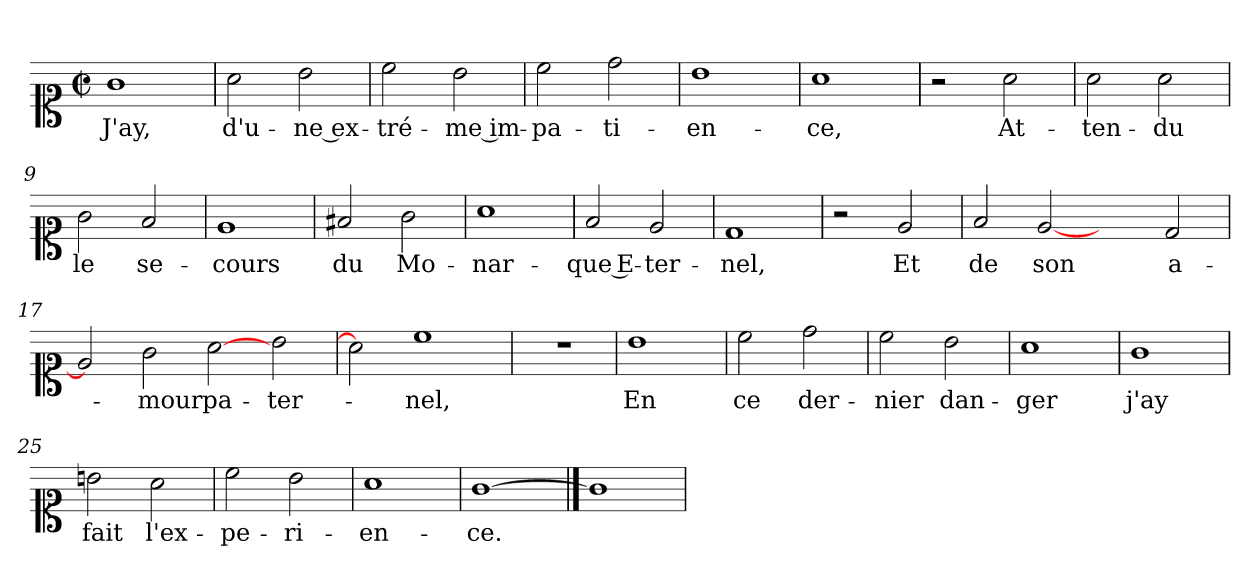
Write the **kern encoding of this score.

**kern	**text
*part1	*part1
*staff1	*staff1
*clefC1	*
*k[]	*
*C:	*
*M2/2	*
*met(c|)	*
=1	=1
1g	J'ay,
=2	=2
2a\	d'u-
2b\	ne ex-
=3	=3
2cc\	-tré-
2b\	me im-
=4	=4
2cc\	-pa-
2dd\	-ti-
=5	=5
1b	-en-
=6	=6
1a	-ce,
=7	=7
2r	.
2a\	At-
!!LO:LB:g=z
=8	=8
2a\	-ten-
2a\	-du
=9	=9
2g\	le
2f/	se-
=10	=10
1e	-cours
=11	=11
2f#X/	du
2g\	Mo-
=12	=12
1a	-nar-
=13	=13
2f/	que E-
2e/	-ter-
=14	=14
1d	-nel,
=15	=15
2r	.
2e/	Et
!!LO:LB:g=z
=16	=16
2f/	de
[2e	son
2ryy	.
2d/	a-
=17	=17
2e]	.
2g\	-mour
[2a	pa-
2b\	-ter-
=18	=18
2a]	.
1cc	-nel,
=19	=19
1r	.
=20	=20
1b	En
=21	=21
2cc\	ce
2dd\	der-
=22	=22
2cc\	-nier
2b\	dan-
!!LO:LB:g=z
=23	=23
1a	-ger
=24	=24
1g	j'ay
=25	=25
2bn\	fait
2a\	l'ex-
=26	=26
2cc\	-pe-
2b\	-ri-
=27	=27
1a	-en-
=28	=28
[1g	-ce.
==29	==29
1g]	.
=	=
*-	*-
